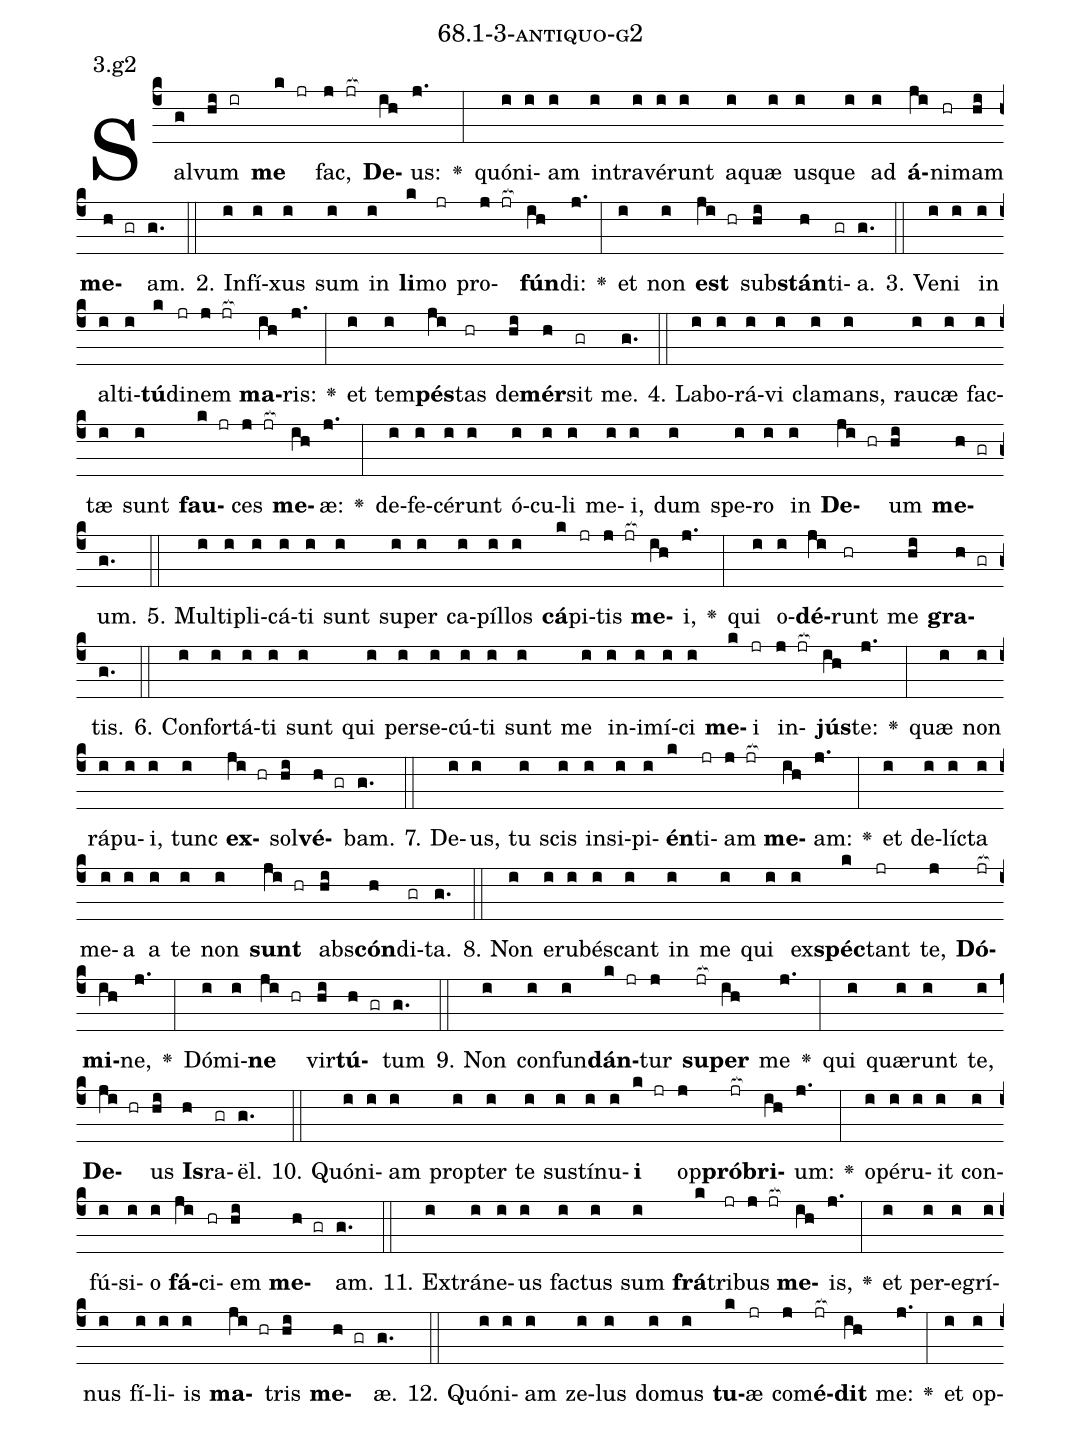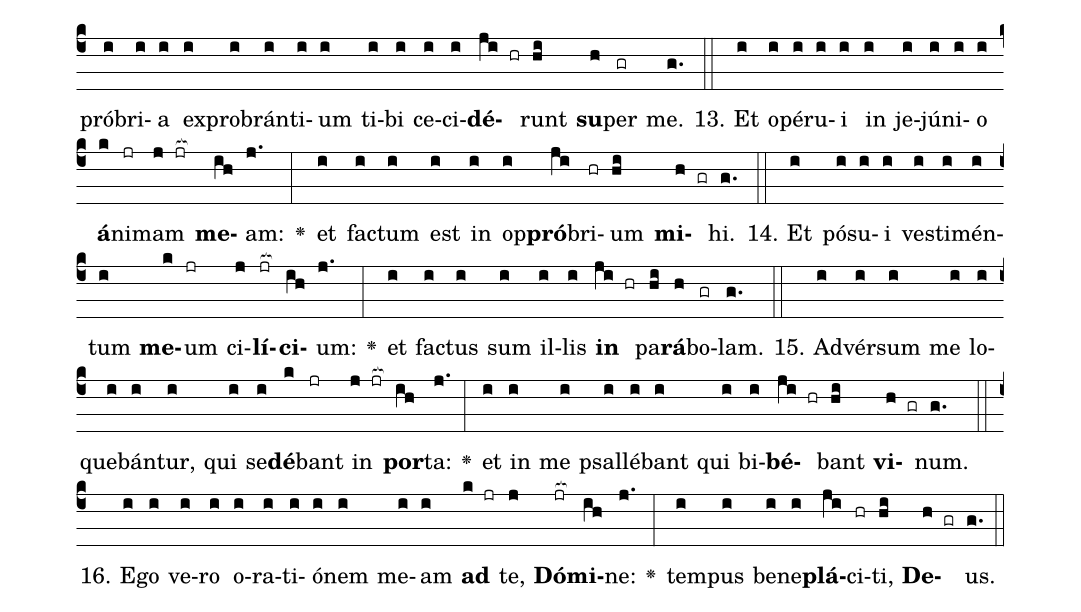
name: 68.1-3-antiquo-g2;
annotation: 3.g2;
%%
(c4)Sal(g)vum(hi ir) <b>me</b>(k jr) fac,(j jr[ocb:1{]) <b>De</b>(ih[ocb:0}])us:(j.) <v>\greheightstar</v>(:) quón(i)i(i)am(i) in(i)tra(i)vé(i)runt(i) a(i)quæ(i) us(i)que(i) ad(i) <b>á</b>(ji)ni(hr)mam(hi) <b>me</b>(h gr)am.(g.) (::)
2. In(i)fí(i)xus(i) sum(i) in(i) <b>li</b>(k)mo(jr) pro(j jr[ocb:1{])<b>fún</b>(ih[ocb:0}])di:(j.) <v>\greheightstar</v>(:) et(i) non(i) <b>est</b>(ji hr) sub(hi)<b>stán</b>(h)ti(gr)a.(g.) (::)
3. Ve(i)ni(i) in(i) al(i)ti(i)<b>tú</b>(k)di(jr)nem(j jr[ocb:1{]) <b>ma</b>(ih[ocb:0}])ris:(j.) <v>\greheightstar</v>(:) et(i) tem(i)<b>pés</b>(ji)tas(hr) de(hi)<b>mér</b>(h)sit(gr) me.(g.) (::)
4. La(i)bo(i)rá(i)vi(i) cla(i)mans,(i) rau(i)cæ(i) fac(i)tæ(i) sunt(i) <b>fau</b>(k jr)ces(j jr[ocb:1{]) <b>me</b>(ih[ocb:0}])æ:(j.) <v>\greheightstar</v>(:) de(i)fe(i)cé(i)runt(i) ó(i)cu(i)li(i) me(i)i,(i) dum(i) spe(i)ro(i) in(i) <b>De</b>(ji hr)um(hi) <b>me</b>(h gr)um.(g.) (::)
5. Mul(i)ti(i)pli(i)cá(i)ti(i) sunt(i) su(i)per(i) ca(i)píl(i)los(i) <b>cá</b>(k)pi(jr)tis(j jr[ocb:1{]) <b>me</b>(ih[ocb:0}])i,(j.) <v>\greheightstar</v>(:) qui(i) o(i)<b>dé</b>(ji)runt(hr) me(hi) <b>gra</b>(h gr)tis.(g.) (::)
6. Con(i)for(i)tá(i)ti(i) sunt(i) qui(i) per(i)se(i)cú(i)ti(i) sunt(i) me(i) in(i)i(i)mí(i)ci(i) <b>me</b>(k)i(jr) in(j jr[ocb:1{])<b>jús</b>(ih[ocb:0}])te:(j.) <v>\greheightstar</v>(:) quæ(i) non(i) rá(i)pu(i)i,(i) tunc(i) <b>ex</b>(ji hr)sol(hi)<b>vé</b>(h gr)bam.(g.) (::)
7. De(i)us,(i) tu(i) scis(i) in(i)si(i)pi(i)<b>én</b>(k)ti(jr)am(j jr[ocb:1{]) <b>me</b>(ih[ocb:0}])am:(j.) <v>\greheightstar</v>(:) et(i) de(i)líc(i)ta(i) me(i)a(i) a(i) te(i) non(i) <b>sunt</b>(ji hr) abs(hi)<b>cón</b>(h)di(gr)ta.(g.) (::)
8. Non(i) e(i)ru(i)bés(i)cant(i) in(i) me(i) qui(i) ex(i)<b>spéc</b>(k)tant(jr) te,(j) <b>Dó</b>(jr[ocb:1{])<b>mi</b>(ih[ocb:0}])ne,(j.) <v>\greheightstar</v>(:) Dó(i)mi(i)<b>ne</b>(ji hr) vir(hi)<b>tú</b>(h gr)tum(g.) (::)
9. Non(i) con(i)fun(i)<b>dán</b>(k jr)tur(j) <b>su</b>(jr[ocb:1{])<b>per</b>(ih[ocb:0}]) me(j.) <v>\greheightstar</v>(:) qui(i) quæ(i)runt(i) te,(i) <b>De</b>(ji hr)us(hi) <b>Is</b>(h)ra(gr)ël.(g.) (::)
10. Quón(i)i(i)am(i) prop(i)ter(i) te(i) sus(i)tí(i)nu(i)<b>i</b>(k jr) op(j)<b>pró</b>(jr[ocb:1{])<b>bri</b>(ih[ocb:0}])um:(j.) <v>\greheightstar</v>(:) o(i)pé(i)ru(i)it(i) con(i)fú(i)si(i)o(i) <b>fá</b>(ji)ci(hr)em(hi) <b>me</b>(h gr)am.(g.) (::)
11. Ex(i)trá(i)ne(i)us(i) fac(i)tus(i) sum(i) <b>frá</b>(k)tri(jr)bus(j jr[ocb:1{]) <b>me</b>(ih[ocb:0}])is,(j.) <v>\greheightstar</v>(:) et(i) per(i)e(i)grí(i)nus(i) fí(i)li(i)is(i) <b>ma</b>(ji hr)tris(hi) <b>me</b>(h gr)æ.(g.) (::)
12. Quón(i)i(i)am(i) ze(i)lus(i) do(i)mus(i) <b>tu</b>(k)æ(jr) com(j)<b>é</b>(jr[ocb:1{])<b>dit</b>(ih[ocb:0}]) me:(j.) <v>\greheightstar</v>(:) et(i) op(i)pró(i)bri(i)a(i) ex(i)pro(i)brán(i)ti(i)um(i) ti(i)bi(i) ce(i)ci(i)<b>dé</b>(ji hr)runt(hi) <b>su</b>(h)per(gr) me.(g.) (::)
13. Et(i) o(i)pé(i)ru(i)i(i) in(i) je(i)jú(i)ni(i)o(i) <b>á</b>(k)ni(jr)mam(j jr[ocb:1{]) <b>me</b>(ih[ocb:0}])am:(j.) <v>\greheightstar</v>(:) et(i) fac(i)tum(i) est(i) in(i) op(i)<b>pró</b>(ji)bri(hr)um(hi) <b>mi</b>(h gr)hi.(g.) (::)
14. Et(i) pó(i)su(i)i(i) ves(i)ti(i)mén(i)tum(i) <b>me</b>(k)um(jr) ci(j)<b>lí</b>(jr[ocb:1{])<b>ci</b>(ih[ocb:0}])um:(j.) <v>\greheightstar</v>(:) et(i) fac(i)tus(i) sum(i) il(i)lis(i) <b>in</b>(ji hr) pa(hi)<b>rá</b>(h)bo(gr)lam.(g.) (::)
15. Ad(i)vér(i)sum(i) me(i) lo(i)que(i)bán(i)tur,(i) qui(i) se(i)<b>dé</b>(k)bant(jr) in(j jr[ocb:1{]) <b>por</b>(ih[ocb:0}])ta:(j.) <v>\greheightstar</v>(:) et(i) in(i) me(i) psal(i)lé(i)bant(i) qui(i) bi(i)<b>bé</b>(ji hr)bant(hi) <b>vi</b>(h gr)num.(g.) (::)
16. E(i)go(i) ve(i)ro(i) o(i)ra(i)ti(i)ó(i)nem(i) me(i)am(i) <b>ad</b>(k jr) te,(j) <b>Dó</b>(jr[ocb:1{])<b>mi</b>(ih[ocb:0}])ne:(j.) <v>\greheightstar</v>(:) tem(i)pus(i) be(i)ne(i)<b>plá</b>(ji)ci(hr)ti,(hi) <b>De</b>(h gr)us.(g.) (::)
